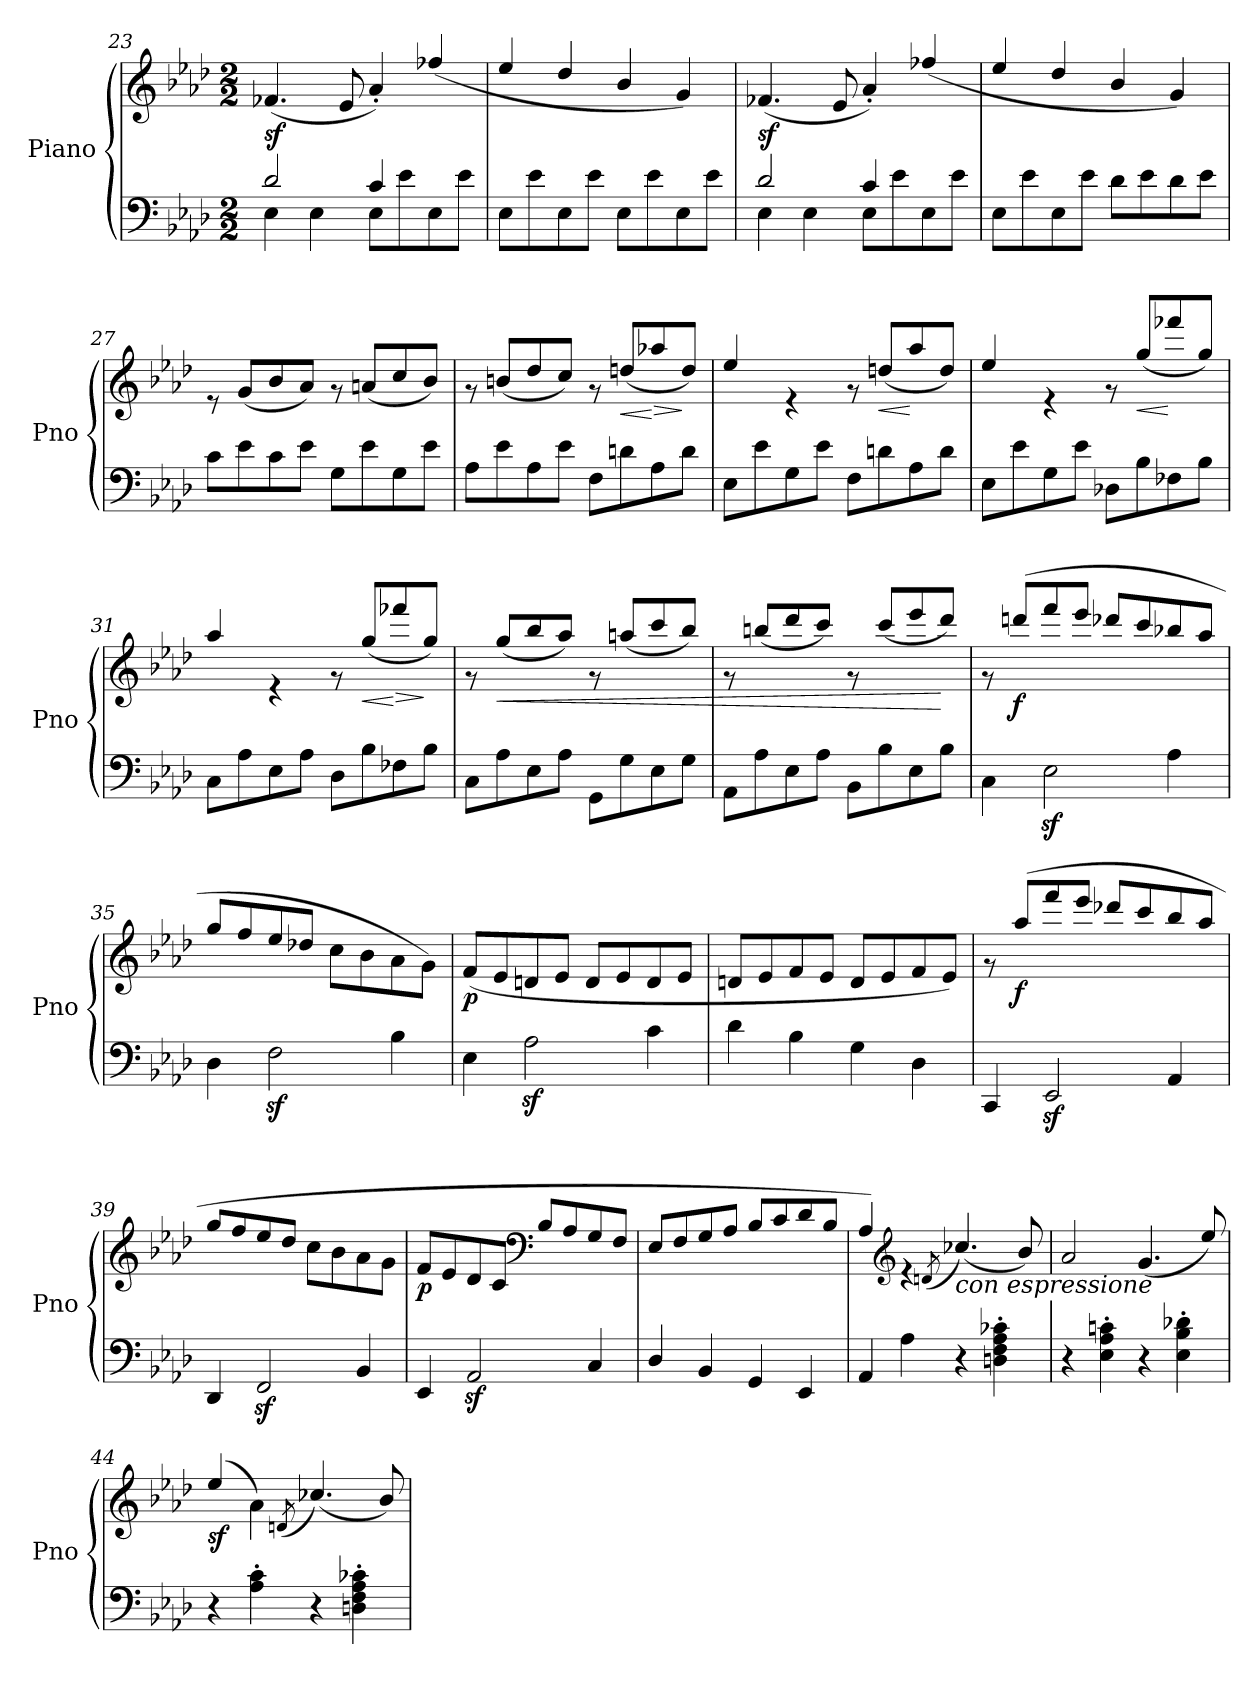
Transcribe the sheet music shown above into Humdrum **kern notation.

**kern	**kern	**dynam
*part1	*part1	*part1
*staff2	*staff1	*staff1/2
*I"Piano	*	*
*I'Pno	*	*
*clefF4	*clefG2	*
*k[b-e-a-d-]	*k[b-e-a-d-]	*
*f:	*f:	*
*M2/2	*M2/2	*
=23	=23	=23
*^	*^	*
!	!	!	!	!LO:DY:b
2d-/	4E-\	1ryy	(>4.f-X/	sf
.	4E-\	.	.	.
.	.	.	8e-/	.
4c/	8E-\L	.	4a-'/)	.
.	8e-\	.	.	.
4ryy	8E-\	.	(>4ff-X/	.
.	8e-\J	.	.	.
*v	*v	*	*	*
!!LO:LB:g=z	!!
=24	=24	=24	=24
8E-\L	1ryy	4ee-/	.
8e-\	.	.	.
8E-\	.	4dd-/	.
8e-\J	.	.	.
8E-\L	.	4b-/	.
8e-\	.	.	.
8E-\	.	4g/)	.
8e-\J	.	.	.
=25	=25	=25	=25
*^	*	*	*
!	!	!	!	!LO:DY:b
2d-/	4E-\	1ryy	(>4.f-X/	sf
.	4E-\	.	.	.
.	.	.	8e-/	.
4c/	8E-\L	.	4a-'/)	.
.	8e-\	.	.	.
4ryy	8E-\	.	(>4ff-X/	.
.	8e-\J	.	.	.
*v	*v	*	*	*
=26	=26	=26	=26
8E-\L	1ryy	4ee-/	.
8e-\	.	.	.
8E-\	.	4dd-/	.
8e-\J	.	.	.
8d-\L	.	4b-/	.
8e-\	.	.	.
8d-\	.	4g/)	.
8e-\J	.	.	.
=27	=27	=27	=27
8c\L	1ryy	8r	.
8e-\	.	(>8g/L	.
8c\	.	8b-/	.
8e-\J	.	8a-/J)	.
8G\L	.	8r	.
8e-\	.	(>8an/L	.
8G\	.	8cc/	.
8e-\J	.	8b-/J)	.
!!LO:PB:g=z	!!
=28	=28	=28	=28
8A-\L	1ryy	8r	.
8e-\	.	(>8bn/L	.
8A-\	.	8dd-/	.
8e-\J	.	8cc/J)	.
8F\L	.	8r	.
!	!	!	!LO:HP:b
8dn\	.	(>8ddn/L	<
!	!	!	!LO:HP:n=1:b
8A-\	.	8aa-X/	[ >
8d\J	.	8dd/J)	]
=29	=29	=29	=29
8E-\L	1ryy	4ee-/	.
8e-\	.	.	.
8G\	.	4r	.
8e-\J	.	.	.
8F\L	.	8r	.
!	!	!	!LO:HP:b
8dn\	.	(>8ddn/L	<
8A-\	.	8aa-/	[
8d\J	.	8dd/J)	.
=30	=30	=30	=30
8E-\L	1ryy	4ee-/	.
8e-\	.	.	.
8G\	.	4r	.
8e-\J	.	.	.
8D-X\L	.	8r	.
!	!	!	!LO:HP:b
8B-\	.	(>8gg/L	<
8F-X\	.	8fff-X/	[
8B-\J	.	8gg/J)	.
=31	=31	=31	=31
8C\L	1ryy	4aa-/	.
8A-\	.	.	.
8E-\	.	4r	.
8A-\J	.	.	.
8D-\L	.	8r	.
!	!	!	!LO:HP:b
8B-\	.	(>8gg/L	<
!	!	!	!LO:HP:n=1:b
8F-X\	.	8fff-X/	[ >
8B-\J	.	8gg/J)	]
!!LO:LB:g=z	!!
=32	=32	=32	=32
8C\L	1ryy	8r	.
!	!	!	!LO:HP:b
8A-\	.	(>8gg/L	<
8E-\	.	8bb-/	.
8A-\J	.	8aa-/J)	.
8GG\L	.	8r	.
8G\	.	(>8aan/L	.
8E-\	.	8ccc/	.
8G\J	.	8bb-/J)	.
=33	=33	=33	=33
8AA-\L	1ryy	8r	.
8A-\	.	(>8bbn/L	.
8E-\	.	8ddd-/	.
8A-\J	.	8ccc/J)	.
8BB-\L	.	8r	.
8B-\	.	(>8ccc/L	.
8E-\	.	8eee-/	.
8B-\J	.	8ddd-/J)	[
=34	=34	=34	=34
4C\	1ryy	8r	.
!	!	!	!LO:DY:b
.	.	(>8dddn/L	f
2E-z<\	.	8fff/	.
.	.	8eee-/J	.
.	.	8ddd-X/L	.
.	.	8ccc/	.
4A-\	.	8bb-X/	.
.	.	8aa-/J	.
=35	=35	=35	=35
4D-\	1ryy	8gg/L	.
.	.	8ff/	.
2Fz<\	.	8ee-/	.
.	.	8dd-X/J	.
.	.	8cc\L	.
.	.	8b-\	.
4B-\	.	8a-\	.
.	.	8g\J)	.
!!LO:LB:g=z	!!
=36	=36	=36	=36
!	!	!	!LO:DY:b
4E-\	1ryy	(>8f/L	p
.	.	8e-/	.
2A-z<\	.	8dn/	.
.	.	8e-/J	.
.	.	8d/L	.
.	.	8e-/	.
4c\	.	8d/	.
.	.	8e-/J	.
=37	=37	=37	=37
4d-\	1ryy	8dn/L	.
.	.	8e-/	.
4B-\	.	8f/	.
.	.	8e-/J	.
4G\	.	8d/L	.
.	.	8e-/	.
4D-\	.	8f/	.
.	.	8e-/J)	.
=38	=38	=38	=38
4CC/	1ryy	8r	.
!	!	!	!LO:DY:b
.	.	(>8aa-/L	f
2EE-z</	.	8fff/	.
.	.	8eee-/J	.
.	.	8ddd-X/L	.
.	.	8ccc/	.
4AA-/	.	8bb-/	.
.	.	8aa-/J	.
=39	=39	=39	=39
4DD-/	1ryy	8gg/L	.
.	.	8ff/	.
2FFz</	.	8ee-/	.
.	.	8dd-/J	.
.	.	8cc\L	.
.	.	8b-\	.
4BB-/	.	8a-\	.
.	.	8g\J	.
!!LO:LB:g=z	!!
=40	=40	=40	=40
!	!	!	!LO:DY:b
4EE-/	1ryy	8f/L	p
.	.	8e-/	.
2AA-z</	.	8d-/	.
.	.	8c/J	.
*	*clefF4	*	*
.	.	8B-/L	.
.	.	8A-/	.
4C/	.	8G/	.
.	.	8F/J	.
=41	=41	=41	=41
4D-/	1ryy	8E-/L	.
.	.	8F/	.
4BB-/	.	8G/	.
.	.	8A-/J	.
4GG/	.	8B-/L	.
.	.	8c/	.
4EE-/	.	8d-/	.
.	.	8B-/J	.
=42	=42	=42	=42
4AA-/	1ryy	4A-/)	.
*	*clefG2	*	*
4A-\	.	4r	.
.	.	(<8qdn/	.
!	!	!LO:TX:b:i:t=con espressione	!
4r	.	(>4.cc-X/)	.
4Dn\' 4F\' 4A-\' 4c-X\'	.	.	.
.	.	8b-/)	.
=43	=43	=43	=43
4r	1ryy	2a-/	.
4E-\' 4A-\' 4cn\'	.	.	.
4r	.	(<4.g/	.
4E-\' 4B-\' 4d-X\'	.	.	.
.	.	8ee-/)	.
=44	=44	=44	=44
!	!	!	!LO:DY:b
4r	1ryy	(>4ee-/	sf
4A-\' 4c\'	.	4a-\)	.
.	.	(<8qdn/	.
4r	.	(>4.cc-X/)	.
4Dn\' 4F\' 4A-\' 4c-X\'	.	.	.
.	.	8b-/)	.
*	*v	*v	*
=	=	=
*-	*-	*-
